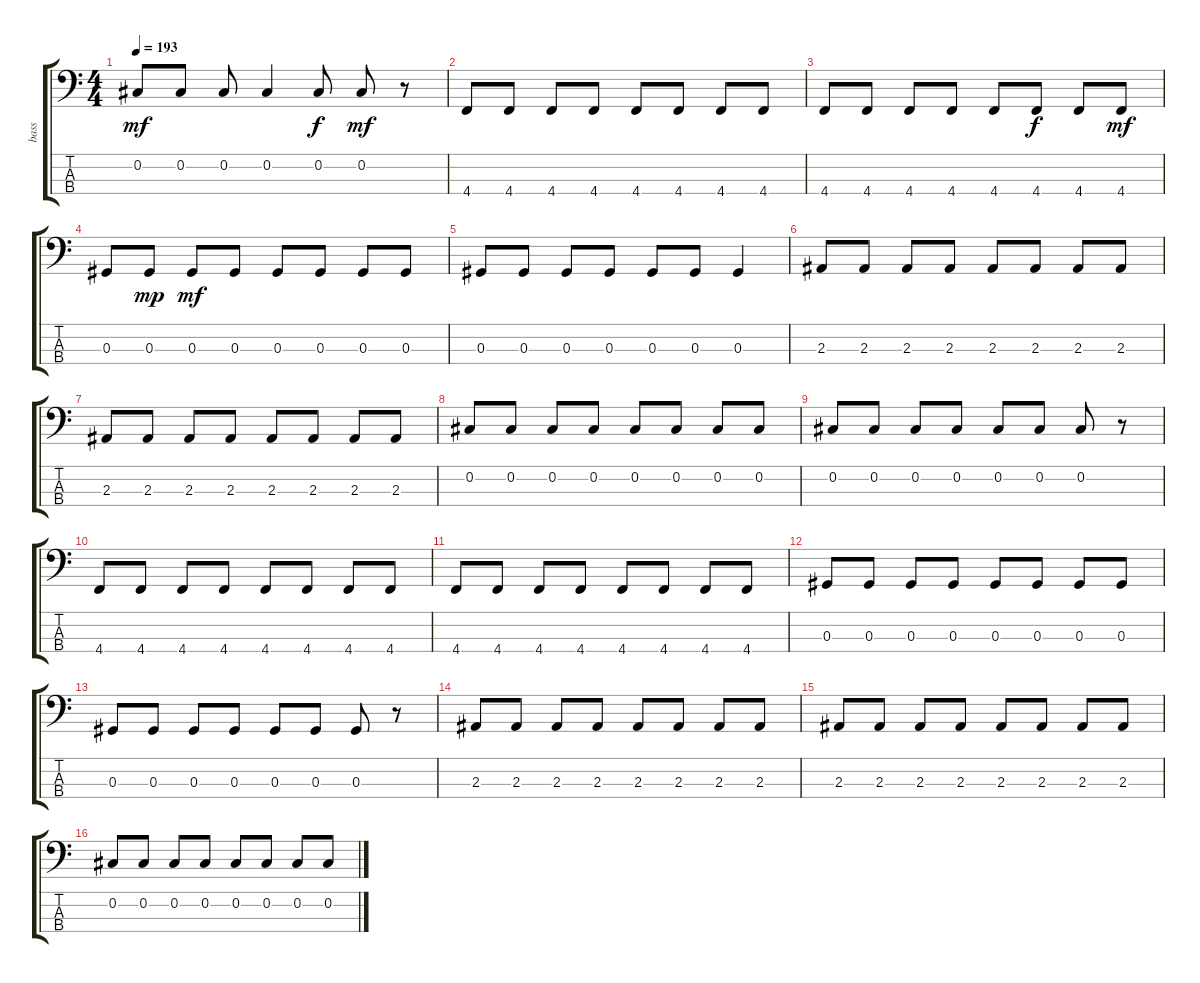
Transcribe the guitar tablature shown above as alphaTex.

\track ("bass" "bass") {instrument electricbasspick}
\staff {score tabs}
\tuning (Gb2 Db2 Ab1 Db1) {hide}
\ts (4 4)
\tempo 193
\clef f4
\ks c
0.2.8{dy mf} 0.2.8 0.2.8 0.2.4 0.2.8{dy f} 0.2.8{dy mf} r.8 |
4.4.8 4.4.8 4.4.8 4.4.8 4.4.8 4.4.8 4.4.8 4.4.8 |
4.4.8 4.4.8 4.4.8 4.4.8 4.4.8 4.4.8{dy f} 4.4.8 4.4.8{dy mf} |
0.3.8 0.3.8{dy mp} 0.3.8{dy mf} 0.3.8 0.3.8 0.3.8 0.3.8 0.3.8 |
0.3.8 0.3.8 0.3.8 0.3.8 0.3.8 0.3.8 0.3.4 |
2.3.8 2.3.8 2.3.8 2.3.8 2.3.8 2.3.8 2.3.8 2.3.8 |
2.3.8 2.3.8 2.3.8 2.3.8 2.3.8 2.3.8 2.3.8 2.3.8 |
0.2.8 0.2.8 0.2.8 0.2.8 0.2.8 0.2.8 0.2.8 0.2.8 |
0.2.8 0.2.8 0.2.8 0.2.8 0.2.8 0.2.8 0.2.8 r.8 |
4.4.8 4.4.8 4.4.8 4.4.8 4.4.8 4.4.8 4.4.8 4.4.8 |
4.4.8 4.4.8 4.4.8 4.4.8 4.4.8 4.4.8 4.4.8 4.4.8 |
0.3.8 0.3.8 0.3.8 0.3.8 0.3.8 0.3.8 0.3.8 0.3.8 |
0.3.8 0.3.8 0.3.8 0.3.8 0.3.8 0.3.8 0.3.8 r.8 |
2.3.8 2.3.8 2.3.8 2.3.8 2.3.8 2.3.8 2.3.8 2.3.8 |
2.3.8 2.3.8 2.3.8 2.3.8 2.3.8 2.3.8 2.3.8 2.3.8 |
0.2.8 0.2.8 0.2.8 0.2.8 0.2.8 0.2.8 0.2.8 0.2.8
